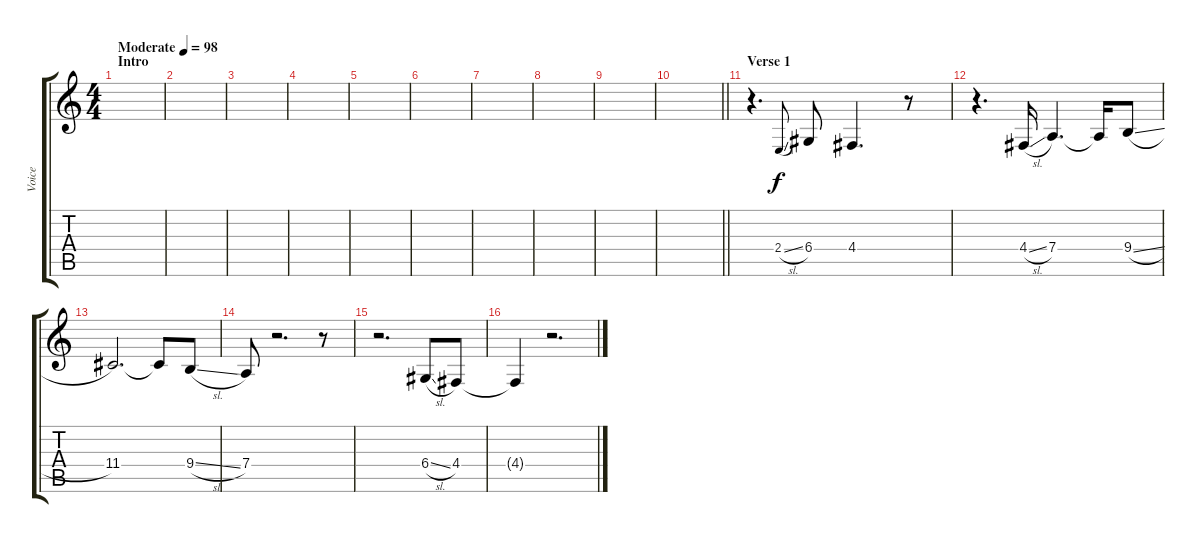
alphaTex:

\track ("Voice" "Voice") {instrument oboe}
\staff {score tabs}
\tuning (E4 B3 G3 D3 A2 E2) {hide}
\ts (4 4)
\section ("" "Intro")
\tempo (98 "Moderate")
\clef g2
\ks c
|
|
|
|
|
|
|
|
|
\barLineRight lightlight
|
\section ("" "Verse 1")
r.4{d} 2.4{sl}.8{gr onbeat} 6.4.8 4.4.4{d} r.8 |
r.4{d} 4.4{sl}.16 7.4.4{d} 7.4{t}.16 9.4{sl}.8 |
11.4.2{d} 11.4{t}.8 9.4{sl}.8 |
7.4.8 r.2{d} r.8 |
r.2{d} 6.4{sl}.8 4.4.8 |
4.4{t}.4 r.2{d}
